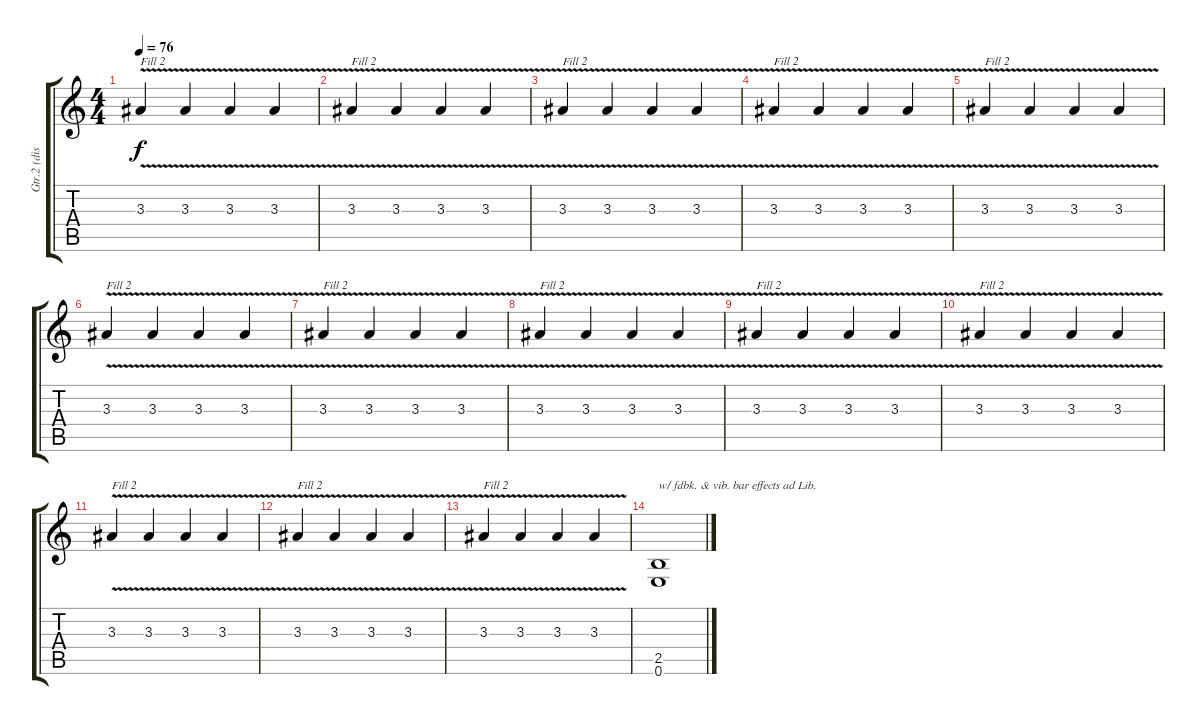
\track ("Gtr.2 (dist.)" "Gtr.2 (dis") {instrument distortionguitar}
\staff {score tabs}
\tuning (E4 B3 G3 D3 A2 E2) {hide}
\ts (4 4)
\tempo 76
\clef g2
\ks c
3.3{v}.4{txt "Fill 2" dy f} 3.3{v}.4 3.3{v}.4 3.3{v}.4 |
3.3{v}.4{txt "Fill 2"} 3.3{v}.4 3.3{v}.4 3.3{v}.4 |
3.3{v}.4{txt "Fill 2"} 3.3{v}.4 3.3{v}.4 3.3{v}.4 |
3.3{v}.4{txt "Fill 2"} 3.3{v}.4 3.3{v}.4 3.3{v}.4 |
3.3{v}.4{txt "Fill 2"} 3.3{v}.4 3.3{v}.4 3.3{v}.4 |
3.3{v}.4{txt "Fill 2"} 3.3{v}.4 3.3{v}.4 3.3{v}.4 |
3.3{v}.4{txt "Fill 2"} 3.3{v}.4 3.3{v}.4 3.3{v}.4 |
3.3{v}.4{txt "Fill 2"} 3.3{v}.4 3.3{v}.4 3.3{v}.4 |
3.3{v}.4{txt "Fill 2"} 3.3{v}.4 3.3{v}.4 3.3{v}.4 |
3.3{v}.4{txt "Fill 2"} 3.3{v}.4 3.3{v}.4 3.3{v}.4 |
3.3{v}.4{txt "Fill 2"} 3.3{v}.4 3.3{v}.4 3.3{v}.4 |
3.3{v}.4{txt "Fill 2"} 3.3{v}.4 3.3{v}.4 3.3{v}.4 |
3.3{v}.4{txt "Fill 2"} 3.3{v}.4 3.3{v}.4 3.3{v}.4 |
(2.5 0.6).1{txt "w/ fdbk. & vib. bar effects ad Lib."}
